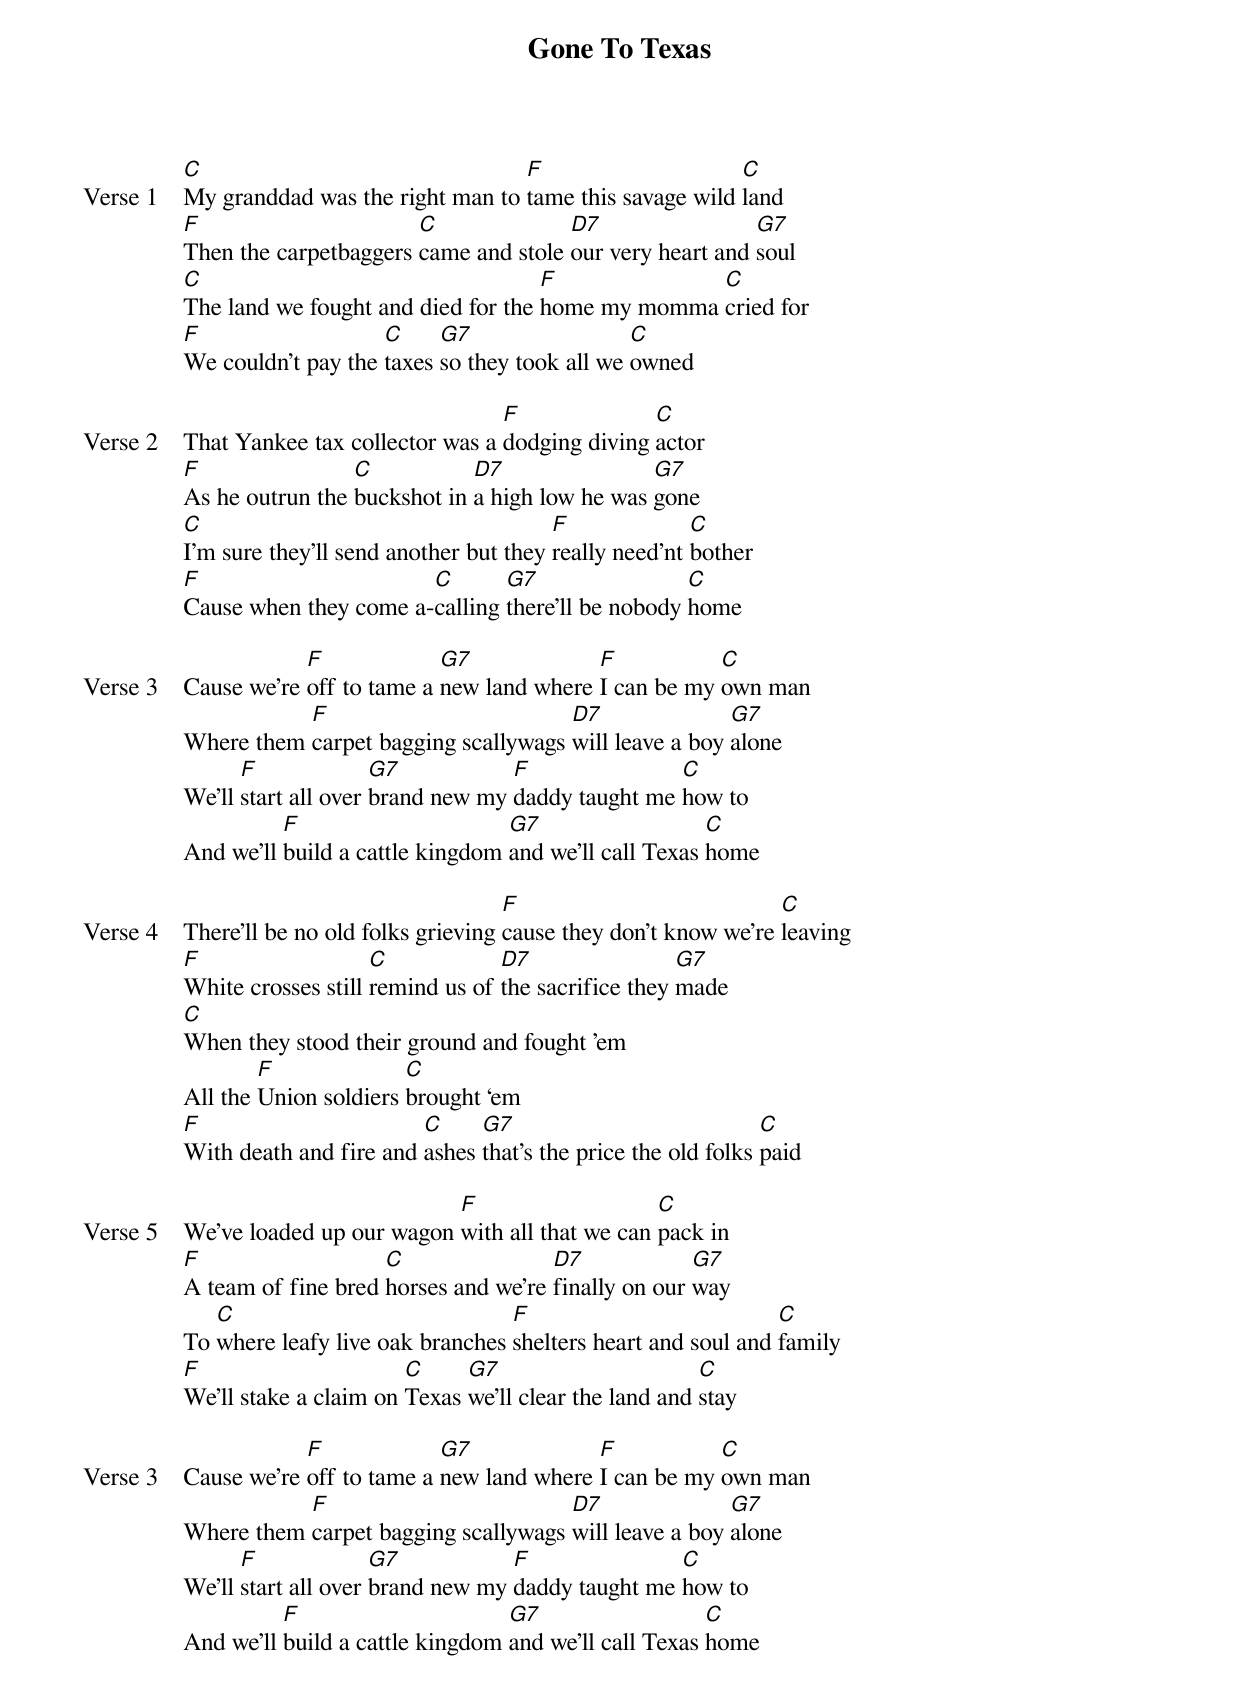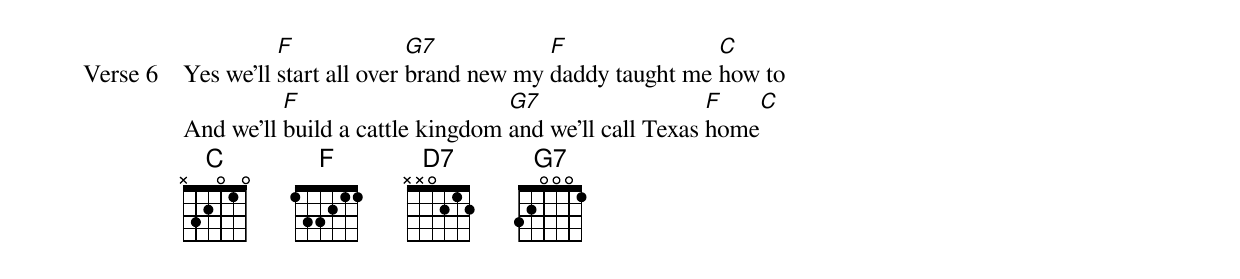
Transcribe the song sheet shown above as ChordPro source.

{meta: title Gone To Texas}
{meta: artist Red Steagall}
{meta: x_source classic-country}
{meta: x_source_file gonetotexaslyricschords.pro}
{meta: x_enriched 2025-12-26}

{start_of_verse: Verse 1}
[C]My granddad was the right man to [F]tame this savage wild [C]land
[F]Then the carpetbaggers [C]came and stole [D7]our very heart and [G7]soul
[C]The land we fought and died for the [F]home my momma [C]cried for
[F]We couldn’t pay the [C]taxes [G7]so they took all we [C]owned
{end_of_verse}

{start_of_verse: Verse 2}
That Yankee tax collector was a [F]dodging diving [C]actor
[F]As he outrun the [C]buckshot in [D7]a high low he was [G7]gone
[C]I’m sure they’ll send another but they [F]really need’nt [C]bother
[F]Cause when they come a-[C]calling [G7]there’ll be nobody [C]home
{end_of_verse}

{start_of_verse: Verse 3}
Cause we’re [F]off to tame a [G7]new land where [F]I can be my [C]own man
Where them [F]carpet bagging scallywags [D7]will leave a boy [G7]alone
We’ll [F]start all over [G7]brand new my [F]daddy taught me [C]how to
And we’ll [F]build a cattle kingdom [G7]and we’ll call Texas [C]home
{end_of_verse}

{start_of_verse: Verse 4}
There’ll be no old folks grieving [F]cause they don’t know we’re [C]leaving
[F]White crosses still [C]remind us of [D7]the sacrifice they [G7]made
[C]When they stood their ground and fought ’em
All the [F]Union soldiers [C]brought ‘em
[F]With death and fire and [C]ashes [G7]that’s the price the old folks [C]paid
{end_of_verse}

{start_of_verse: Verse 5}
We’ve loaded up our wagon [F]with all that we can [C]pack in
[F]A team of fine bred [C]horses and we’re [D7]finally on our [G7]way
To [C]where leafy live oak branches [F]shelters heart and soul and [C]family
[F]We’ll stake a claim on [C]Texas [G7]we’ll clear the land and [C]stay
{end_of_verse}

{start_of_verse: Verse 3}
Cause we’re [F]off to tame a [G7]new land where [F]I can be my [C]own man
Where them [F]carpet bagging scallywags [D7]will leave a boy [G7]alone
We’ll [F]start all over [G7]brand new my [F]daddy taught me [C]how to
And we’ll [F]build a cattle kingdom [G7]and we’ll call Texas [C]home
{end_of_verse}

{start_of_verse: Verse 6}
Yes we’ll [F]start all over [G7]brand new my [F]daddy taught me [C]how to
And we’ll [F]build a cattle kingdom [G7]and we’ll call Texas [F]home[C]
{end_of_verse}
